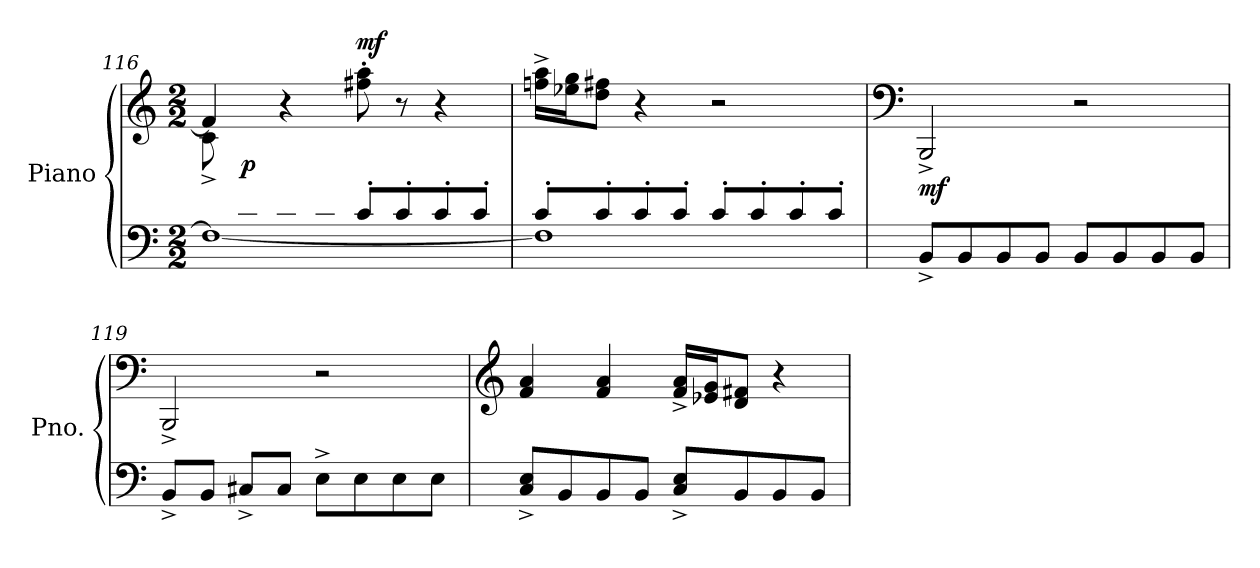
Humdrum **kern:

**kern	**kern	**dynam
*part1	*part1	*part1
*staff2	*staff1	*staff1/2
*I"Piano	*	*
*I'Pno.	*	*
*clefF4	*clefG2	*
*k[]	*k[]	*
*M2/2	*M2/2	*
=116	=116	=116
*^	*^	*
8ryy	1F#_	4f#/]	8c^\L	.
!	!	!	!	!LO:DY:a=2
8c'/	.	.	2..ryy	p
8c'/	.	4r	.	.
8c'/J	.	.	.	.
!	!	!	!	!LO:DY:a
8c'/L	.	8ff#X\' 8aa\'	.	mf
8c'/	.	8r	.	.
8c'/	.	4r	.	.
8c'/J	.	.	.	.
*	*	*v	*v	*
=117	=117	=117	=117
8c'/L	1F#]	16ffn\^ 16aa\^LL	.
.	.	16ee-X\ 16gg\J	.
8c'/	.	8dd\ 8ff#X\J	.
8c'/	.	4r	.
8c'/J	.	.	.
8c'/L	.	2r	.
8c'/	.	.	.
8c'/	.	.	.
8c'/J	.	.	.
*v	*v	*	*
=118	=118	=118
*	*clefF4	*
!	!	!LO:DY:b
8BB^/L	2BBB^/	mf
8BB/	.	.
8BB/	.	.
8BB/J	.	.
8BB/L	2r	.
8BB/	.	.
8BB/	.	.
8BB/J	.	.
=119	=119	=119
8BB^/L	2BBB^/	.
8BB/J	.	.
8C#X^/L	.	.
8C#/J	.	.
8E^\L	2r	.
8E\	.	.
8E\	.	.
8E\J	.	.
=120	=120	=120
*	*clefG2	*
8C/^ 8E/^L	4f/ 4a/	.
8BB/	.	.
8BB/	4f/ 4a/	.
8BB/J	.	.
8C/^ 8E/^L	16f/^ 16a/^LL	.
.	16e-X/ 16g/J	.
8BB/	8d/ 8f#X/J	.
8BB/	4r	.
8BB/J	.	.
=	=	=
*-	*-	*-
